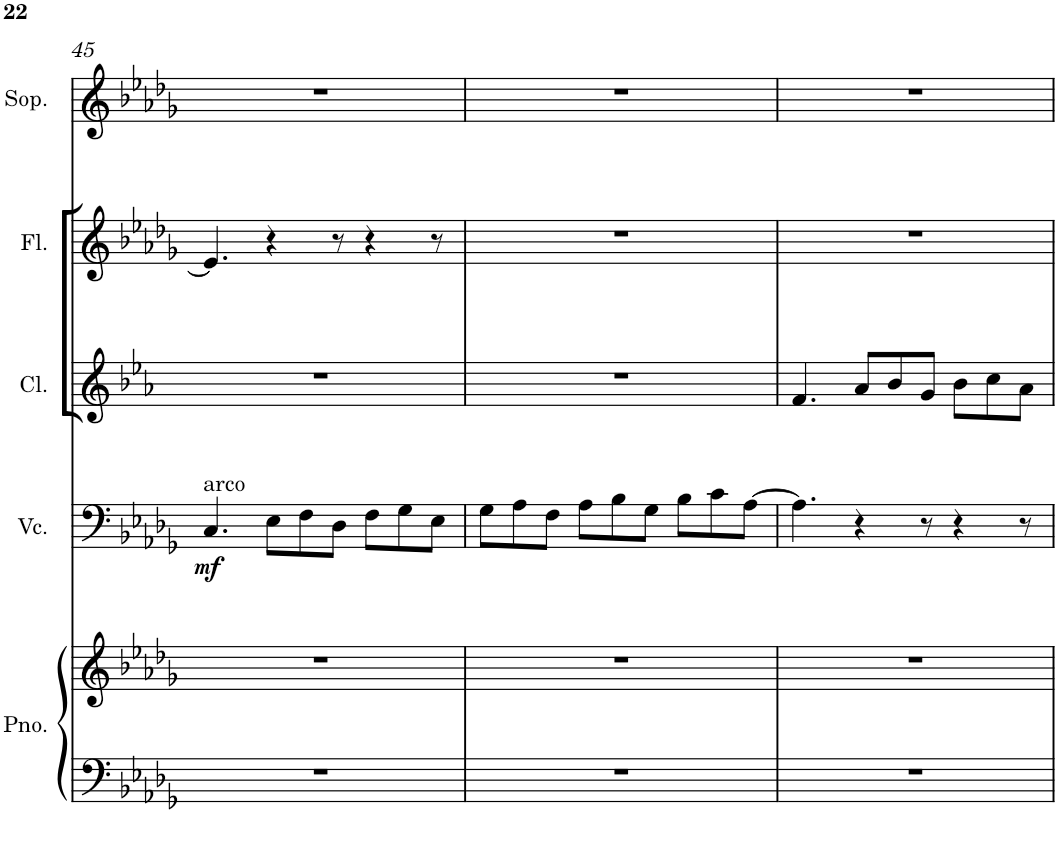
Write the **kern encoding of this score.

**kern	**kern	**kern	**dynam	**kern	**kern	**kern
*part5	*part5	*part4	*part4	*part3	*part2	*part1
*staff6	*staff5	*staff4	*staff4	*staff3	*staff2	*staff1
*I"Grand Piano	*	*I"Violoncello	*	*I"Clarinet	*I"Flute	*I"Soprano
*I'Pno.	*	*I'Vc.	*	*I'Cl.	*I'Fl.	*I'Sop.
!!LO:PB:g=z
*clefF4	*clefG2	*clefF4	*	*clefG2	*clefG2	*clefG2
*	*	*	*	*Trd1c2	*	*
*k[b-e-a-d-g-]	*k[b-e-a-d-g-]	*k[b-e-a-d-g-]	*	*k[b-e-a-]	*k[b-e-a-d-g-]	*k[b-e-a-d-g-]
*D-:	*D-:	*D-:	*	*E-:	*D-:	*D-:
*M9/8	*M9/8	*M9/8	*	*M9/8	*M9/8	*M9/8
=45	=45	=45	=45	=45	=45	=45
!	!	!LO:TX:a:t=arco	!	!	!	!
!	!	!	!LO:DY:b	!	!	!
8%9r	8%9r	4.C/	mf	8%9r	4.e-/]	8%9r
.	.	8E-\L	.	.	4r	.
.	.	8F\	.	.	.	.
.	.	8D-\J	.	.	8r	.
.	.	8F\L	.	.	4r	.
.	.	8G-\	.	.	.	.
.	.	8E-\J	.	.	8r	.
=46	=46	=46	=46	=46	=46	=46
8%9r	8%9r	8G-\L	.	8%9r	8%9r	8%9r
.	.	8A-\	.	.	.	.
.	.	8F\J	.	.	.	.
.	.	8A-\L	.	.	.	.
.	.	8B-\	.	.	.	.
.	.	8G-\J	.	.	.	.
.	.	8B-\L	.	.	.	.
.	.	8c\	.	.	.	.
.	.	[8A-\J	.	.	.	.
=47	=47	=47	=47	=47	=47	=47
8%9r	8%9r	4.A-\]	.	4.f/	8%9r	8%9r
.	.	4r	.	8a-/L	.	.
.	.	.	.	8b-/	.	.
.	.	8r	.	8g/J	.	.
.	.	4r	.	8b-\L	.	.
.	.	.	.	8cc\	.	.
.	.	8r	.	8a-\J	.	.
=	=	=	=	=	=	=
*-	*-	*-	*-	*-	*-	*-
